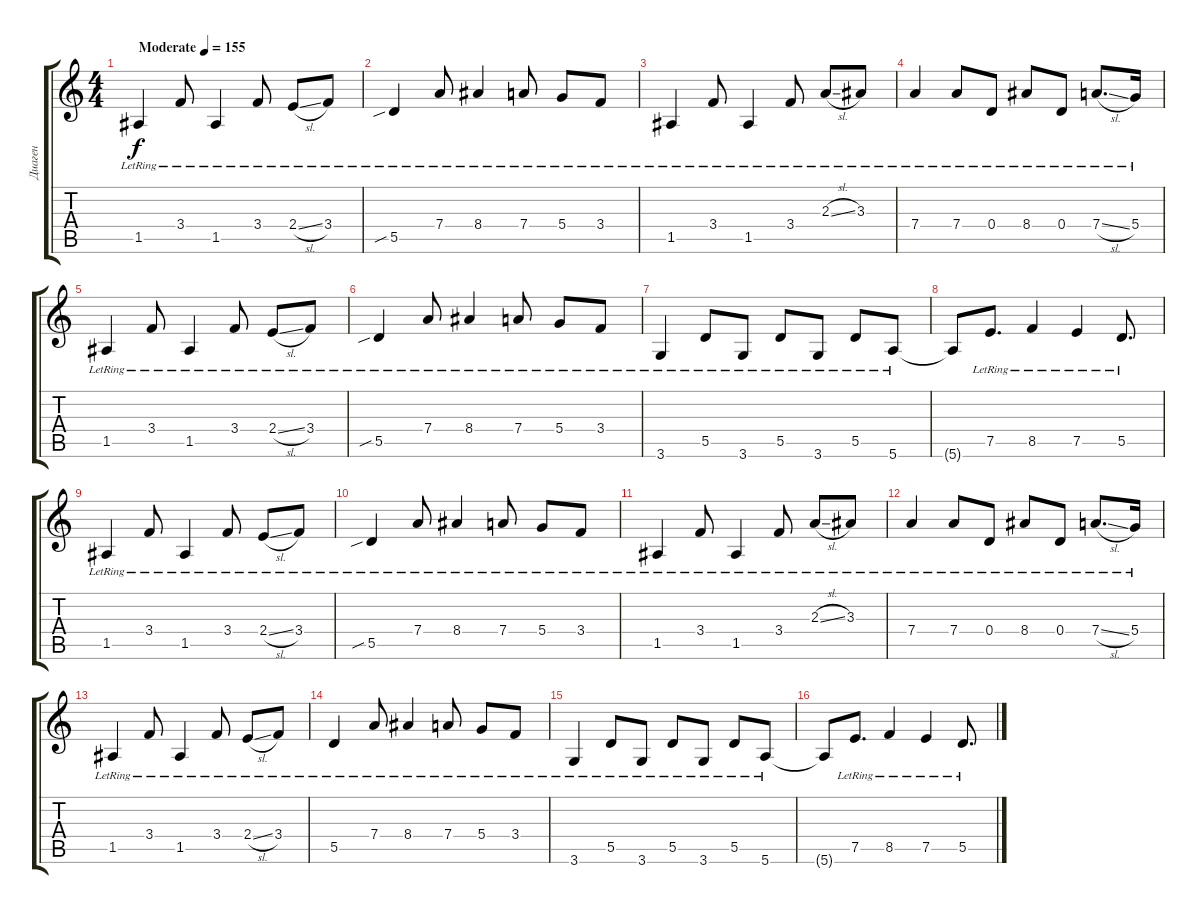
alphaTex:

\track ("Диаген" "Диаген") {instrument overdrivenguitar}
\staff {score tabs}
\tuning (E4 B3 G3 D3 A2 E2) {hide}
\ts (4 4)
\tempo (155 "Moderate")
\clef g2
\ks c
1.5{lr}.4{dy f volume 12 instrument acousticguitarsteel} 3.4{lr}.8 1.5{lr}.4 3.4{lr}.8 2.4{sl lr}.8 3.4{lr}.8 |
5.5{sib lr}.4 7.4{lr}.8 8.4{lr}.4 7.4{lr}.8 5.4{lr}.8 3.4{lr}.8 |
1.5{lr}.4 3.4{lr}.8 1.5{lr}.4 3.4{lr}.8 2.3{sl lr}.8 3.3{lr}.8 |
7.4{lr}.4 7.4{lr}.8 0.4{lr}.8 8.4{lr}.8 0.4{lr}.8 7.4{sl lr}.8{d} 5.4{lr}.16 |
1.5{lr}.4 3.4{lr}.8 1.5{lr}.4 3.4{lr}.8 2.4{sl lr}.8 3.4{lr}.8 |
5.5{sib lr}.4 7.4{lr}.8 8.4{lr}.4 7.4{lr}.8 5.4{lr}.8 3.4{lr}.8 |
3.6{lr}.4 5.5{lr}.8 3.6{lr}.8 5.5{lr}.8 3.6{lr}.8 5.5{lr}.8 5.6{lr}.8 |
5.6{t}.8 7.5{lr}.8{d} 8.5{lr}.4 7.5{lr}.4 5.5{lr}.8{d} |
1.5{lr}.4 3.4{lr}.8 1.5{lr}.4 3.4{lr}.8 2.4{sl lr}.8 3.4{lr}.8 |
5.5{sib lr}.4 7.4{lr}.8 8.4{lr}.4 7.4{lr}.8 5.4{lr}.8 3.4{lr}.8 |
1.5{lr}.4 3.4{lr}.8 1.5{lr}.4 3.4{lr}.8 2.3{sl lr}.8 3.3{lr}.8 |
7.4{lr}.4 7.4{lr}.8 0.4{lr}.8 8.4{lr}.8 0.4{lr}.8 7.4{sl lr}.8{d} 5.4{lr}.16 |
1.5{lr}.4 3.4{lr}.8 1.5{lr}.4 3.4{lr}.8 2.4{sl lr}.8 3.4{lr}.8 |
5.5{lr}.4 7.4{lr}.8 8.4{lr}.4 7.4{lr}.8 5.4{lr}.8 3.4{lr}.8 |
3.6{lr}.4 5.5{lr}.8 3.6{lr}.8 5.5{lr}.8 3.6{lr}.8 5.5{lr}.8 5.6{lr}.8 |
5.6{t}.8 7.5{lr}.8{d} 8.5{lr}.4 7.5{lr}.4 5.5{lr}.8{d}
